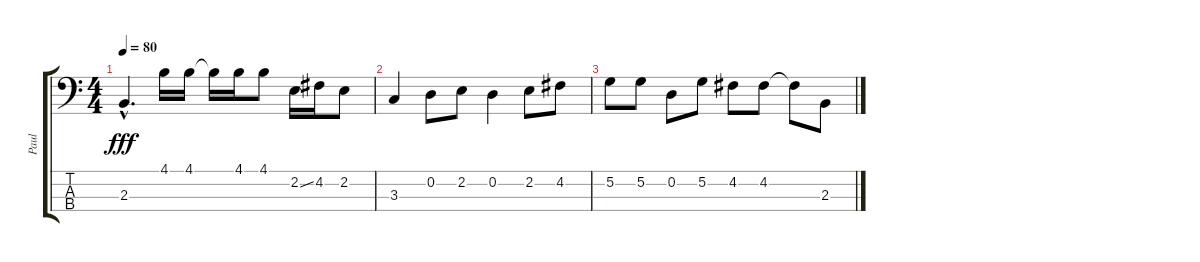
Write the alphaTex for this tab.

\track ("Paul" "Paul") {instrument fretlessbass}
\staff {score tabs}
\tuning (G2 D2 A1 E1) {hide}
\ts (4 4)
\tempo 80
\clef f4
\ks c
2.3{hac}.4{d dy fff} 4.1.16 4.1.16 4.1{t}.16 4.1.16 4.1.8 2.2{ss}.16 4.2.16 2.2.8 |
3.3.4 0.2.8 2.2.8 0.2.4 2.2.8 4.2.8 |
5.2.8 5.2.8 0.2.8 5.2.8 4.2.8 4.2.8 4.2{t}.8 2.3.8
